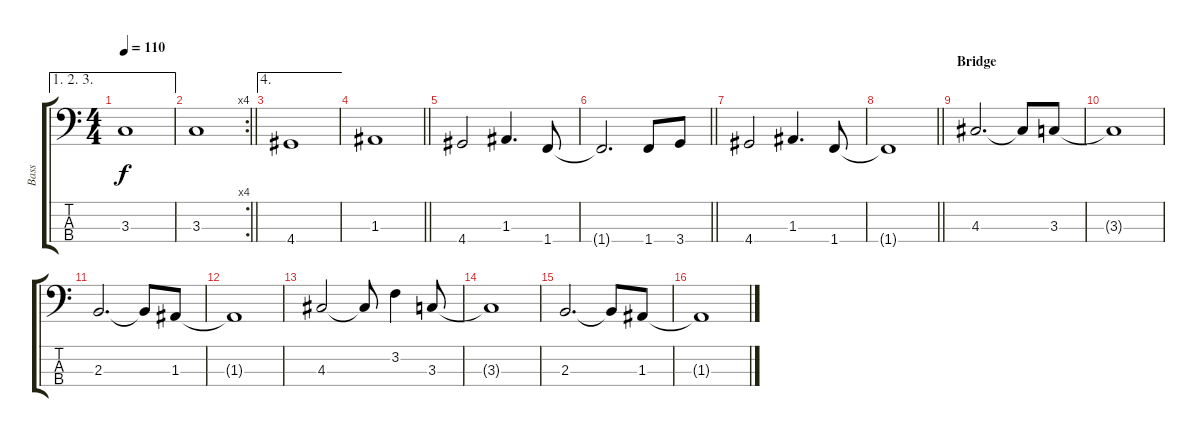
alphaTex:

\track ("Bass" "Bass") {instrument electricbassfinger}
\staff {score tabs}
\tuning (G2 D2 A1 E1) {hide}
\ae (1 2 3)
\ts (4 4)
\tempo 110
\clef f4
\ks c
3.3.1{dy f} |
\rc 4
\barLineRight lightlight
3.3.1 |
\ae 4
4.4.1 |
\barLineRight lightlight
1.3.1 |
4.4.2 1.3.4{d} 1.4.8 |
\barLineRight lightlight
1.4{t}.2{d} 1.4.8 3.4.8 |
4.4.2 1.3.4{d} 1.4.8 |
\barLineRight lightlight
1.4{t}.1 |
\section ("" "Bridge")
4.3.2{d} 4.3{t}.8 3.3.8 |
3.3{t}.1 |
2.3.2{d} 2.3{t}.8 1.3.8 |
1.3{t}.1 |
4.3.2 4.3{t}.8 3.2.4 3.3.8 |
3.3{t}.1 |
2.3.2{d} 2.3{t}.8 1.3.8 |
1.3{t}.1
